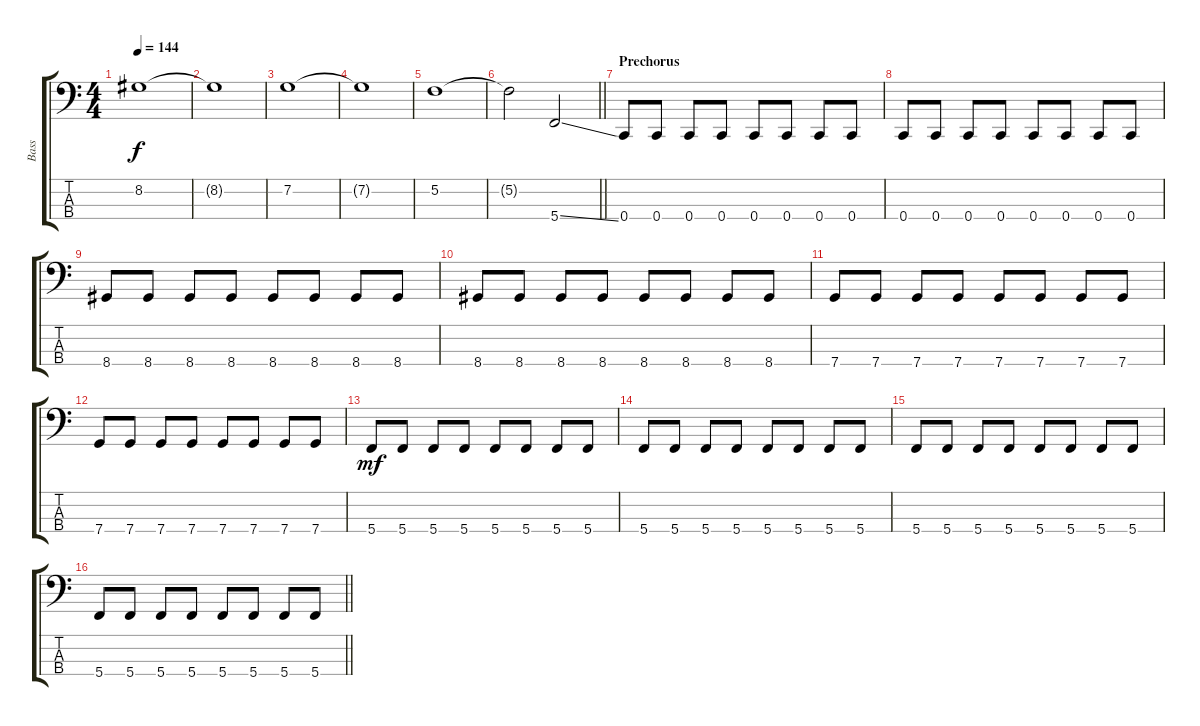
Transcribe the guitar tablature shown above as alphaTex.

\track ("Bass" "Bass") {instrument electricbasspick}
\staff {score tabs}
\tuning (F2 C2 G1 C1) {hide}
\ts (4 4)
\tempo 144
\clef f4
\ks c
8.2.1{dy f} |
8.2{t}.1 |
7.2.1 |
7.2{t}.1 |
5.2.1 |
\barLineRight lightlight
5.2{t}.2 5.4{ss}.2 |
\section ("" "Prechorus")
0.4.8 0.4.8 0.4.8 0.4.8 0.4.8 0.4.8 0.4.8 0.4.8 |
0.4.8 0.4.8 0.4.8 0.4.8 0.4.8 0.4.8 0.4.8 0.4.8 |
8.4.8 8.4.8 8.4.8 8.4.8 8.4.8 8.4.8 8.4.8 8.4.8 |
8.4.8 8.4.8 8.4.8 8.4.8 8.4.8 8.4.8 8.4.8 8.4.8 |
7.4.8 7.4.8 7.4.8 7.4.8 7.4.8 7.4.8 7.4.8 7.4.8 |
7.4.8 7.4.8 7.4.8 7.4.8 7.4.8 7.4.8 7.4.8 7.4.8 |
5.4.8{dy mf} 5.4.8 5.4.8 5.4.8 5.4.8 5.4.8 5.4.8 5.4.8 |
5.4.8 5.4.8 5.4.8 5.4.8 5.4.8 5.4.8 5.4.8 5.4.8 |
5.4.8 5.4.8 5.4.8 5.4.8 5.4.8 5.4.8 5.4.8 5.4.8 |
\barLineRight lightlight
5.4.8 5.4.8 5.4.8 5.4.8 5.4.8 5.4.8 5.4.8 5.4.8
